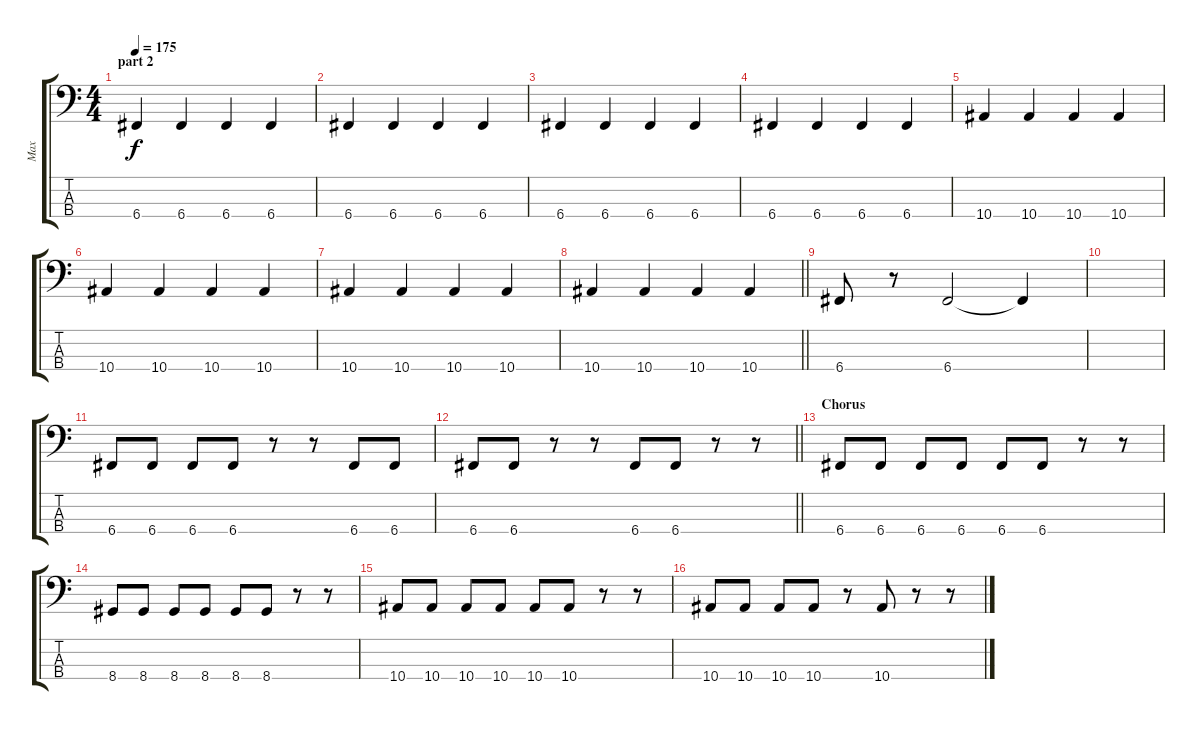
\track ("Max" "Max") {instrument electricbasspick}
\staff {score tabs}
\tuning (F2 C2 G1 C1) {hide}
\ts (4 4)
\section ("" "part 2")
\tempo 175
\clef f4
\ks c
6.4.4{dy f} 6.4.4 6.4.4 6.4.4 |
6.4.4 6.4.4 6.4.4 6.4.4 |
6.4.4 6.4.4 6.4.4 6.4.4 |
6.4.4 6.4.4 6.4.4 6.4.4 |
10.4.4 10.4.4 10.4.4 10.4.4 |
10.4.4 10.4.4 10.4.4 10.4.4 |
10.4.4 10.4.4 10.4.4 10.4.4 |
\barLineRight lightlight
10.4.4 10.4.4 10.4.4 10.4.4 |
6.4.8 r.8 6.4.2 6.4{t}.4 |
|
6.4.8 6.4.8 6.4.8 6.4.8 r.8 r.8 6.4.8 6.4.8 |
\barLineRight lightlight
6.4.8 6.4.8 r.8 r.8 6.4.8 6.4.8 r.8 r.8 |
\section ("" "Chorus")
6.4.8 6.4.8 6.4.8 6.4.8 6.4.8 6.4.8 r.8 r.8 |
8.4.8 8.4.8 8.4.8 8.4.8 8.4.8 8.4.8 r.8 r.8 |
10.4.8 10.4.8 10.4.8 10.4.8 10.4.8 10.4.8 r.8 r.8 |
10.4.8 10.4.8 10.4.8 10.4.8 r.8 10.4.8 r.8 r.8
